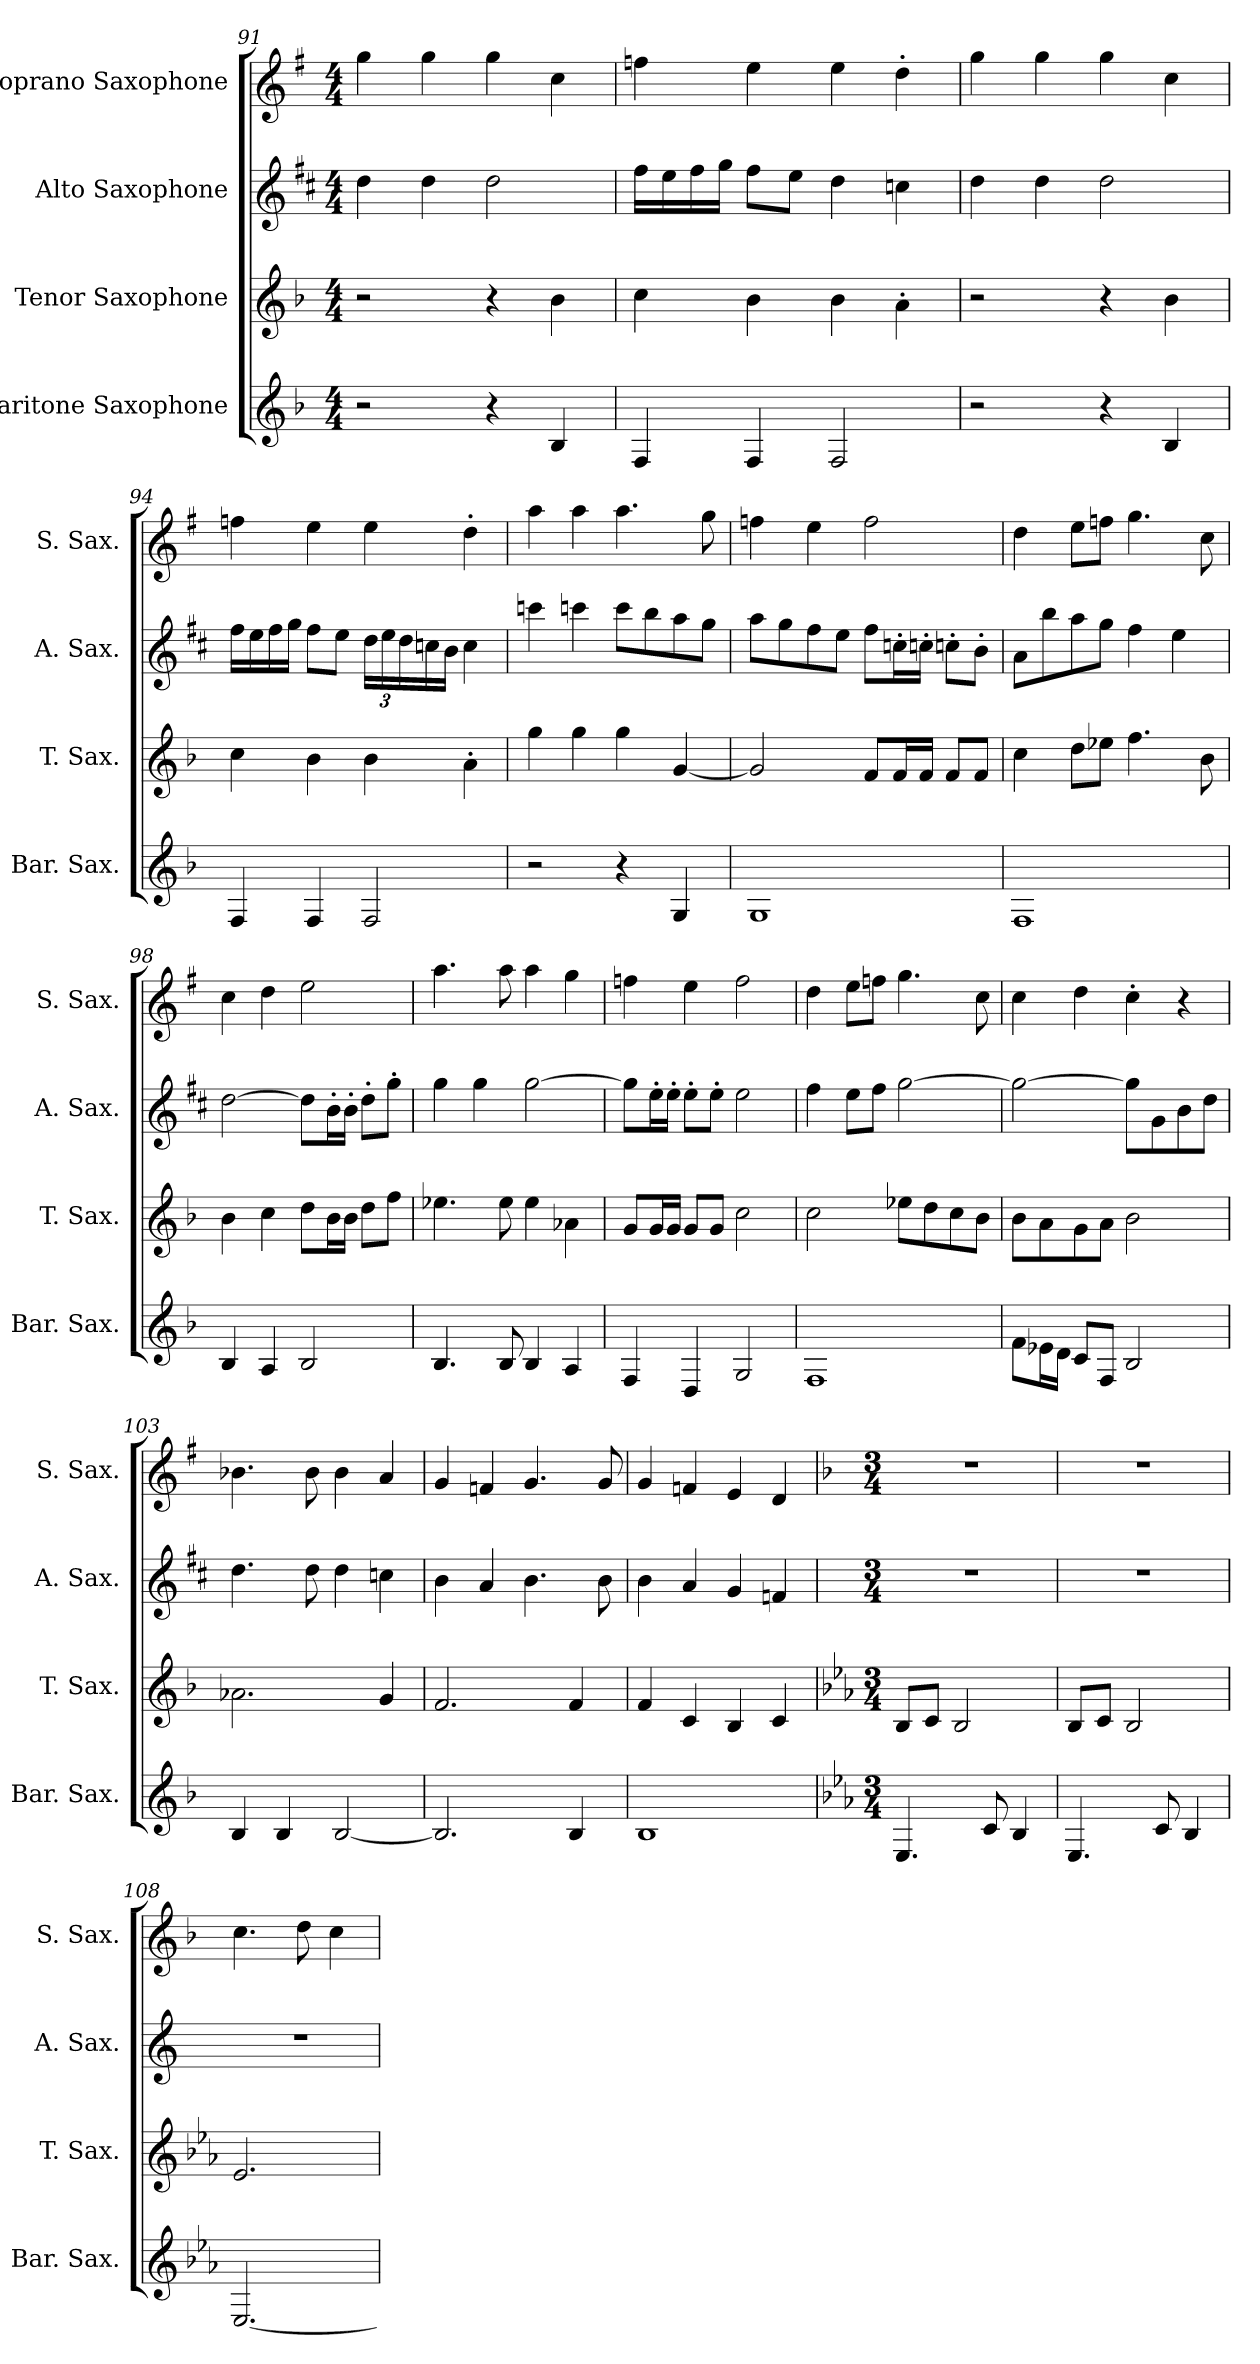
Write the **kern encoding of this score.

**kern	**kern	**kern	**kern
*part4	*part3	*part2	*part1
*staff4	*staff3	*staff2	*staff1
*I"Baritone Saxophone	*I"Tenor Saxophone	*I"Alto Saxophone	*I"Soprano Saxophone
*I'Bar. Sax.	*I'T. Sax.	*I'A. Sax.	*I'S. Sax.
*clefG2	*clefG2	*clefG2	*clefG2
*ITrd12c21	*ITrd8c14	*ITrd5c9	*ITrd1c2
*k[b-]	*k[b-]	*k[b-]	*k[b-]
*M4/4	*M4/4	*M4/4	*M4/4
=91	=91	=91	=91
2r	2r	4f\	4ff\
.	.	4f\	4ff\
4r	4r	2f\	4ff\
4BB-/	4B-\	.	4b-\
=92	=92	=92	=92
4FF/	4c\	16a\LL	4ee-X\
.	.	16g\	.
.	.	16a\	.
.	.	16b-\JJ	.
4FF/	4B-\	8a\L	4dd\
.	.	8g\J	.
2FF/	4B-\	4f\	4dd\
.	4A'\	4e-X\	4cc'\
=93	=93	=93	=93
2r	2r	4f\	4ff\
.	.	4f\	4ff\
4r	4r	2f\	4ff\
4BB-/	4B-\	.	4b-\
=94	=94	=94	=94
4FF/	4c\	16a\LL	4ee-X\
.	.	16g\	.
.	.	16a\	.
.	.	16b-\JJ	.
4FF/	4B-\	8a\L	4dd\
.	.	8g\J	.
*	*	*Xbrackettup	*
2FF/	4B-\	24f\LL	4dd\
.	.	24g\	.
.	.	24f\	.
.	.	16e-X\	.
.	.	16d\JJ	.
.	4A'\	4e-\	4cc'\
!!LO:PB:g=z
=95	=95	=95	=95
2r	4g\	4ee-X\	4gg\
.	4g\	4ee-X\	4gg\
4r	4g\	8ee-\L	4.gg\
.	.	8dd\	.
4GG/	[4G/	8cc\	.
.	.	8b-\J	8ff\
=96	=96	=96	=96
1GG	2G/]	8cc\L	4ee-X\
.	.	8b-\	.
.	.	8a\	4dd\
.	.	8g\J	.
.	8F/L	8a\L	2ee-\
.	16F/L	16e-X'\L	.
.	16F/JJ	16e-X'\JJ	.
.	8F/L	8e-X'\L	.
.	8F/J	8d'\J	.
=97	=97	=97	=97
1FF	4c\	8c\L	4cc\
.	.	8dd\	.
.	8d\L	8cc\	8dd\L
.	8e-X\J	8b-\J	8ee-X\J
.	4.f\	4a\	4.ff\
.	.	4g\	.
.	8B-\	.	8b-\
=98	=98	=98	=98
4BB-/	4B-\	[2f\	4b-\
4AA/	4c\	.	4cc\
2BB-/	8d\L	8f\L]	2dd\
.	16B-\L	16d'\L	.
.	16B-\JJ	16d'\JJ	.
.	8d\L	8f'\L	.
.	8f\J	8b-'\J	.
!!LO:LB:g=z
=99	=99	=99	=99
4.BB-/	4.e-X\	4b-\	4.gg\
.	.	4b-\	.
8BB-/	8e-\	.	8gg\
4BB-/	4e-\	[2b-\	4gg\
4AA/	4A-X\	.	4ff\
=100	=100	=100	=100
4FF/	8G/L	8b-\L]	4ee-X\
.	16G/L	16g'\L	.
.	16G/JJ	16g'\JJ	.
4DD/	8G/L	8g'\L	4dd\
.	8G/J	8g'\J	.
2GG/	2c\	2g\	2ee-\
=101	=101	=101	=101
1FF	2c\	4a\	4cc\
.	.	8g\L	8dd\L
.	.	8a\J	8ee-X\J
.	8e-X\L	[2b-\	4.ff\
.	8d\	.	.
.	8c\	.	.
.	8B-\J	.	8b-\
=102	=102	=102	=102
8F\L	8B-\L	2b-\_	4b-\
16E-X\L	8A\	.	.
16D\JJ	.	.	.
8C/L	8G\	.	4cc\
8FF/J	8A\J	.	.
2BB-/	2B-\	8b-\L]	4b-'\
.	.	8B-\	.
.	.	8d\	4r
.	.	8f\J	.
=103	=103	=103	=103
*	*	*	*MM85
4BB-/	2.A-X\	4.f\	4.a-X\
4BB-/	.	.	.
.	.	8f\	8a-\
[2BB-/	.	4f\	4a-\
.	4G/	4e-X\	4g/
!!LO:LB:g=z
=104	=104	=104	=104
2.BB-/]	2.F/	4d\	4f/
.	.	4c/	4e-X/
.	.	4.d\	4.f/
4BB-/	4F/	.	.
.	.	8d\	8f/
=105	=105	=105	=105
1BB-	4F/	4d\	4f/
.	4C/	4c/	4e-X/
.	4BB-/	4B-/	4d/
.	4C/	4A-X/	4c/
=106	=106	=106	=106
*k[b-e-a-]	*k[b-e-a-]	*k[b-e-a-]	*k[b-e-a-]
*M3/4	*M3/4	*M3/4	*M3/4
*	*	*	*MM80
4.EE-/	8BB-/L	2.r	2.r
.	8C/J	.	.
.	2BB-/	.	.
8C/	.	.	.
4BB-/	.	.	.
=107	=107	=107	=107
4.EE-/	8BB-/L	2.r	2.r
.	8C/J	.	.
.	2BB-/	.	.
8C/	.	.	.
4BB-/	.	.	.
=108	=108	=108	=108
[2.EE-/	2.E-/	2.r	4.b-\
.	.	.	8cc\
.	.	.	4b-\
=	=	=	=
*-	*-	*-	*-
